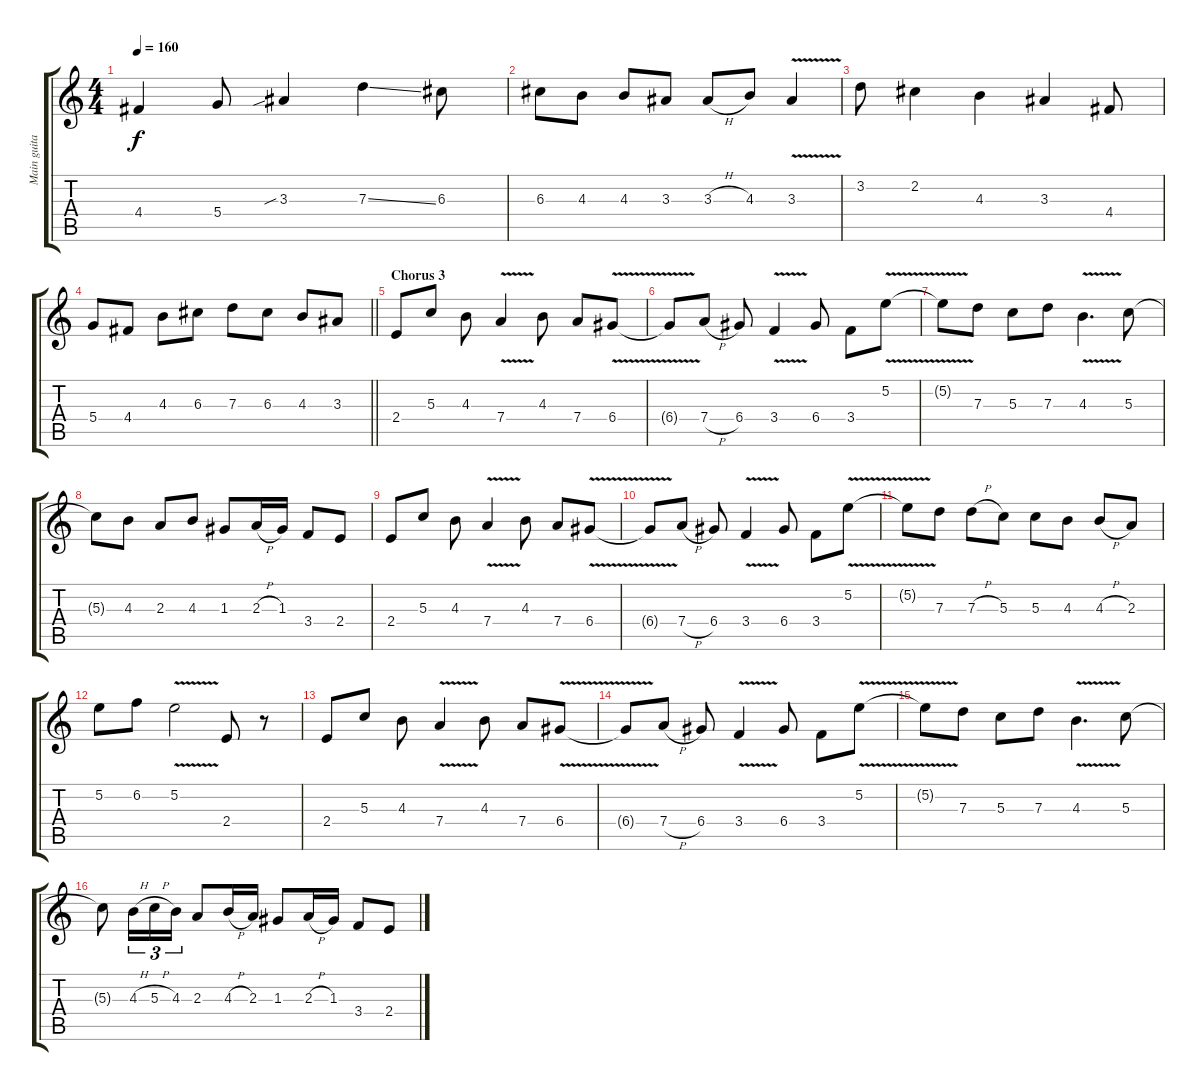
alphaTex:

\track ("Main guitar" "Main guita") {instrument acousticguitarsteel}
\staff {score tabs}
\tuning (E4 B3 G3 D3 A2 D2) {hide}
\ts (4 4)
\tempo 160
\clef g2
\ks c
4.4.4{dy f} 5.4.8 3.3{sib}.4 7.3{ss}.4 6.3.8 |
6.3.8 4.3.8 4.3.8 3.3.8 3.3{h}.8 4.3.8 3.3{v}.4 |
3.2.8 2.2.4 4.3.4 3.3.4 4.4.8 |
\barLineRight lightlight
5.4.8 4.4.8 4.3.8 6.3.8 7.3.8 6.3.8 4.3.8 3.3.8 |
\section ("" "Chorus 3")
2.4.8 5.3.8 4.3.8 7.4{v}.4 4.3.8 7.4.8 6.4{v}.8 |
6.4{t}.8 7.4{h}.8 6.4.8 3.4{v}.4 6.4.8 3.4.8 5.2{v}.8 |
5.2{t}.8 7.3.8 5.3.8 7.3.8 4.3{v}.4{d} 5.3.8 |
5.3{t}.8 4.3.8 2.3.8 4.3.8 1.3.8 2.3{h}.16 1.3.16 3.4.8 2.4.8 |
2.4.8 5.3.8 4.3.8 7.4{v}.4 4.3.8 7.4.8 6.4{v}.8 |
6.4{t}.8 7.4{h}.8 6.4.8 3.4{v}.4 6.4.8 3.4.8 5.2{v}.8 |
5.2{t}.8 7.3.8 7.3{h}.8 5.3.8 5.3.8 4.3.8 4.3{h}.8 2.3.8 |
5.2.8 6.2.8 5.2{v}.2 2.4.8 r.8 |
2.4.8 5.3.8 4.3.8 7.4{v}.4 4.3.8 7.4.8 6.4{v}.8 |
6.4{t}.8 7.4{h}.8 6.4.8 3.4{v}.4 6.4.8 3.4.8 5.2{v}.8 |
5.2{t}.8 7.3.8 5.3.8 7.3.8 4.3{v}.4{d} 5.3.8 |
5.3{t}.8 4.3{h}.16{tu (3 2)} 5.3{h}.16{tu (3 2)} 4.3.16{tu (3 2)} 2.3.8 4.3{h}.16 2.3.16 1.3.8 2.3{h}.16 1.3.16 3.4.8 2.4.8
